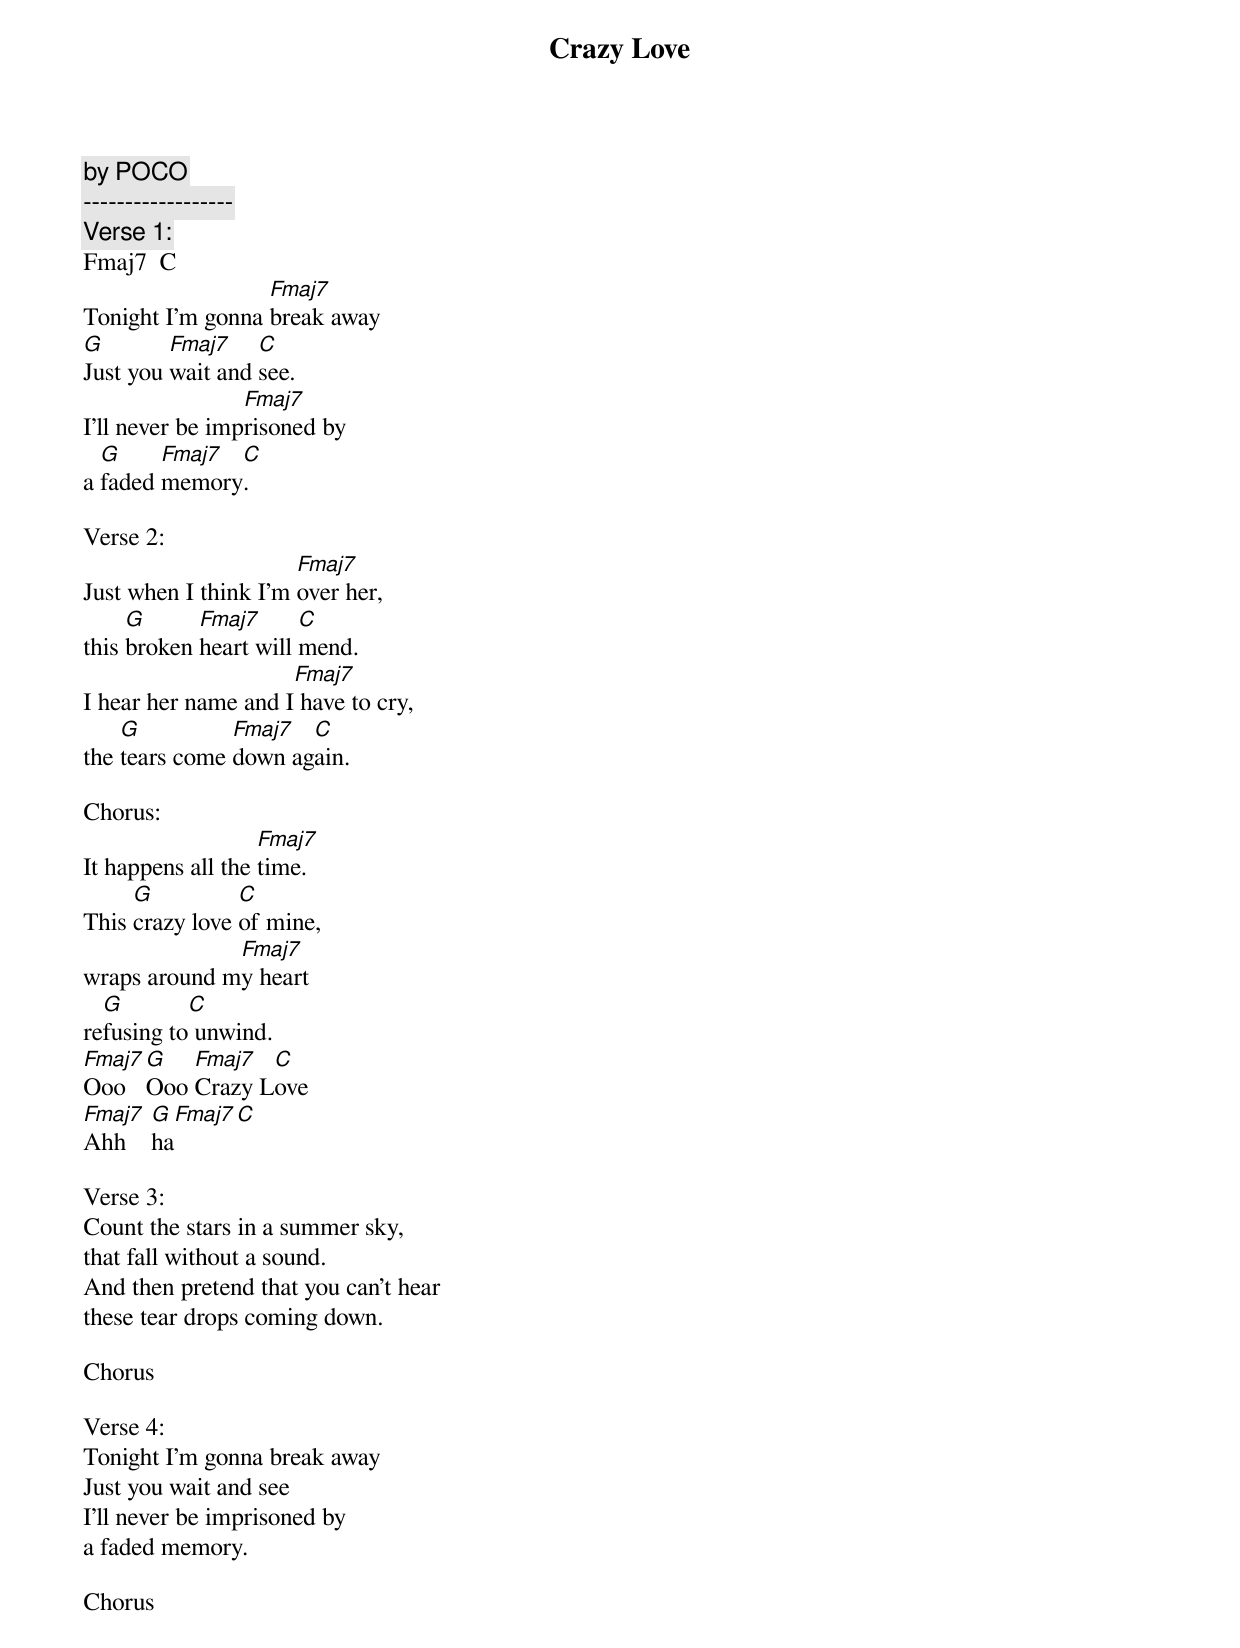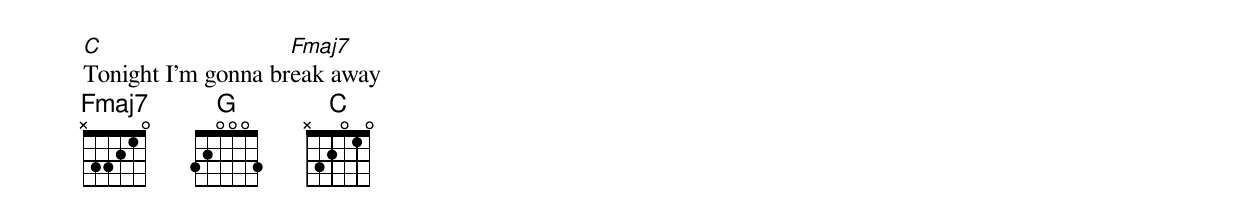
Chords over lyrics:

Crazy Love

by POCO
------------------
Verse 1:
Fmaj7  C
                  Fmaj7
Tonight I'm gonna break away
G        Fmaj7    C
Just you wait and see.
                 Fmaj7
I'll never be imprisoned by
  G     Fmaj7 C
a faded memory.

Verse 2:
                      Fmaj7
Just when I think I'm over her,
     G      Fmaj7      C
this broken heart will mend.
                     Fmaj7
I hear her name and I have to cry,
    G          Fmaj7  C
the tears come down again.

Chorus:
                   Fmaj7
It happens all the time.
     G          C
This crazy love of mine,
              Fmaj7
wraps around my heart
  G        C
refusing to unwind.
Fmaj7 G   Fmaj7  C
Ooo   Ooo Crazy Love
Fmaj7  G   Fmaj7  C
Ahh    ha

Verse 3:
Count the stars in a summer sky,
that fall without a sound.
And then pretend that you can't hear
these tear drops coming down.

Chorus

Verse 4:
Tonight I'm gonna break away
Just you wait and see
I'll never be imprisoned by
a faded memory.

Chorus
C                   Fmaj7
Tonight I'm gonna break away
